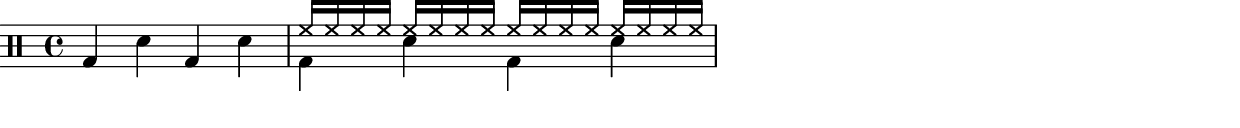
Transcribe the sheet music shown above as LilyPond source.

%% Generated by lilypond-book
%% Options: [exampleindent=10.16\mm,indent=0\mm,line-width=160\mm,paper-height=845.047\pt,paper-width=597.508\pt,papersize='(cons (* 597.508 pt) (* 845.047 pt))]
\include "lilypond-book-preamble.ly"


% ****************************************************************
% Start cut-&-pastable-section
% ****************************************************************

#(ly:set-option 'eps-box-padding 3.000000)



\paper {
  #(set-paper-size '(cons (* 597.508 pt) (* 845.047 pt)))
  indent = 0\mm
  line-width = 160\mm
  % offset the left padding, also add 1mm as lilypond creates cropped
  % images with a little space on the right
  line-width = #(- line-width (* mm  3.000000) (* mm 1))
}

\layout {
  
}




% ****************************************************************
% ly snippet:
% ****************************************************************
\sourcefilename "/lilypond-2.25.16/input/regression/midi-drums.ly"
\sourcefileline 0
\version "2.16.0" 
\header {
  texidoc = "Midi can create drums."
}

\score {
  \new DrumStaff <<
    \drummode {
      bd4 sn4 bd4 sn4
      <<
	{\voiceOne \repeat unfold 16 hh16 }
	\new DrumVoice { \voiceTwo bd4 sn4 bd4 sn4 }
      >> \oneVoice
    }
  >>
  \layout {}
  \midi {}
}



% ****************************************************************
% end ly snippet
% ****************************************************************
